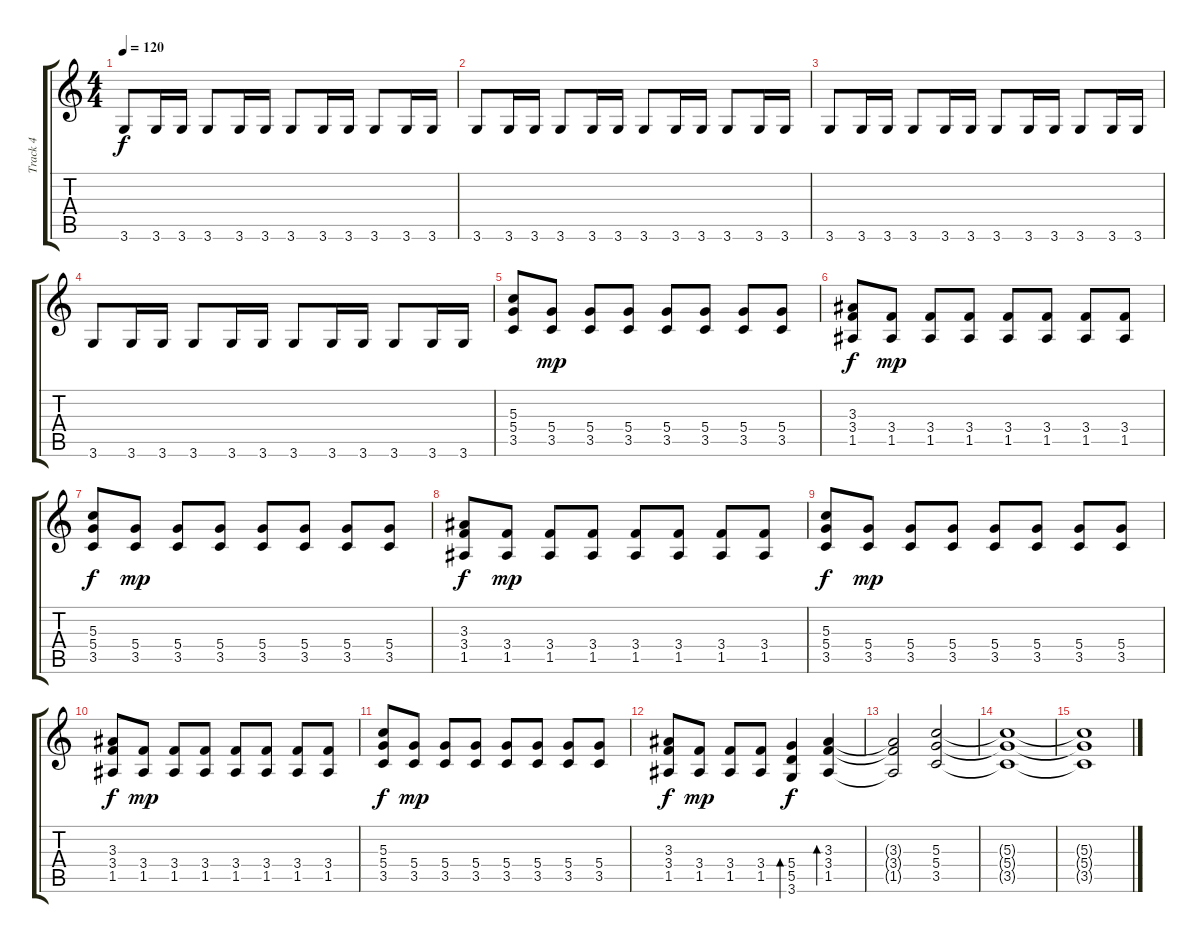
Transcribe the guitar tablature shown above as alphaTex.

\track ("Track 4" "Track 4") {instrument distortionguitar}
\staff {score tabs}
\tuning (E4 B3 G3 D3 A2 E2) {hide}
\ts (4 4)
\tempo 120
\clef g2
\ks c
3.6.8{dy f} 3.6.16 3.6.16 3.6.8 3.6.16 3.6.16 3.6.8 3.6.16 3.6.16 3.6.8 3.6.16 3.6.16 |
3.6.8 3.6.16 3.6.16 3.6.8 3.6.16 3.6.16 3.6.8 3.6.16 3.6.16 3.6.8 3.6.16 3.6.16 |
3.6.8 3.6.16 3.6.16 3.6.8 3.6.16 3.6.16 3.6.8 3.6.16 3.6.16 3.6.8 3.6.16 3.6.16 |
3.6.8 3.6.16 3.6.16 3.6.8 3.6.16 3.6.16 3.6.8 3.6.16 3.6.16 3.6.8 3.6.16 3.6.16 |
(5.3 5.4 3.5).8 (5.4 3.5).8{dy mp} (5.4 3.5).8 (5.4 3.5).8 (5.4 3.5).8 (5.4 3.5).8 (5.4 3.5).8 (5.4 3.5).8 |
(3.3 3.4 1.5).8{dy f} (3.4 1.5).8{dy mp} (3.4 1.5).8 (3.4 1.5).8 (3.4 1.5).8 (3.4 1.5).8 (3.4 1.5).8 (3.4 1.5).8 |
(5.3 5.4 3.5).8{dy f} (5.4 3.5).8{dy mp} (5.4 3.5).8 (5.4 3.5).8 (5.4 3.5).8 (5.4 3.5).8 (5.4 3.5).8 (5.4 3.5).8 |
(3.3 3.4 1.5).8{dy f} (3.4 1.5).8{dy mp} (3.4 1.5).8 (3.4 1.5).8 (3.4 1.5).8 (3.4 1.5).8 (3.4 1.5).8 (3.4 1.5).8 |
(5.3 5.4 3.5).8{dy f} (5.4 3.5).8{dy mp} (5.4 3.5).8 (5.4 3.5).8 (5.4 3.5).8 (5.4 3.5).8 (5.4 3.5).8 (5.4 3.5).8 |
(3.3 3.4 1.5).8{dy f} (3.4 1.5).8{dy mp} (3.4 1.5).8 (3.4 1.5).8 (3.4 1.5).8 (3.4 1.5).8 (3.4 1.5).8 (3.4 1.5).8 |
(5.3 5.4 3.5).8{dy f} (5.4 3.5).8{dy mp} (5.4 3.5).8 (5.4 3.5).8 (5.4 3.5).8 (5.4 3.5).8 (5.4 3.5).8 (5.4 3.5).8 |
(3.3 3.4 1.5).8{dy f} (3.4 1.5).8{dy mp} (3.4 1.5).8 (3.4 1.5).8 (5.4 5.5 3.6).4{bd 60 dy f} (3.3 3.4 1.5).4{bd 60} |
(3.3{t} 3.4{t} 1.5{t}).2 (5.3 5.4 3.5).2 |
(5.3{t} 5.4{t} 3.5{t}).1 |
(5.3{t} 5.4{t} 3.5{t}).1
